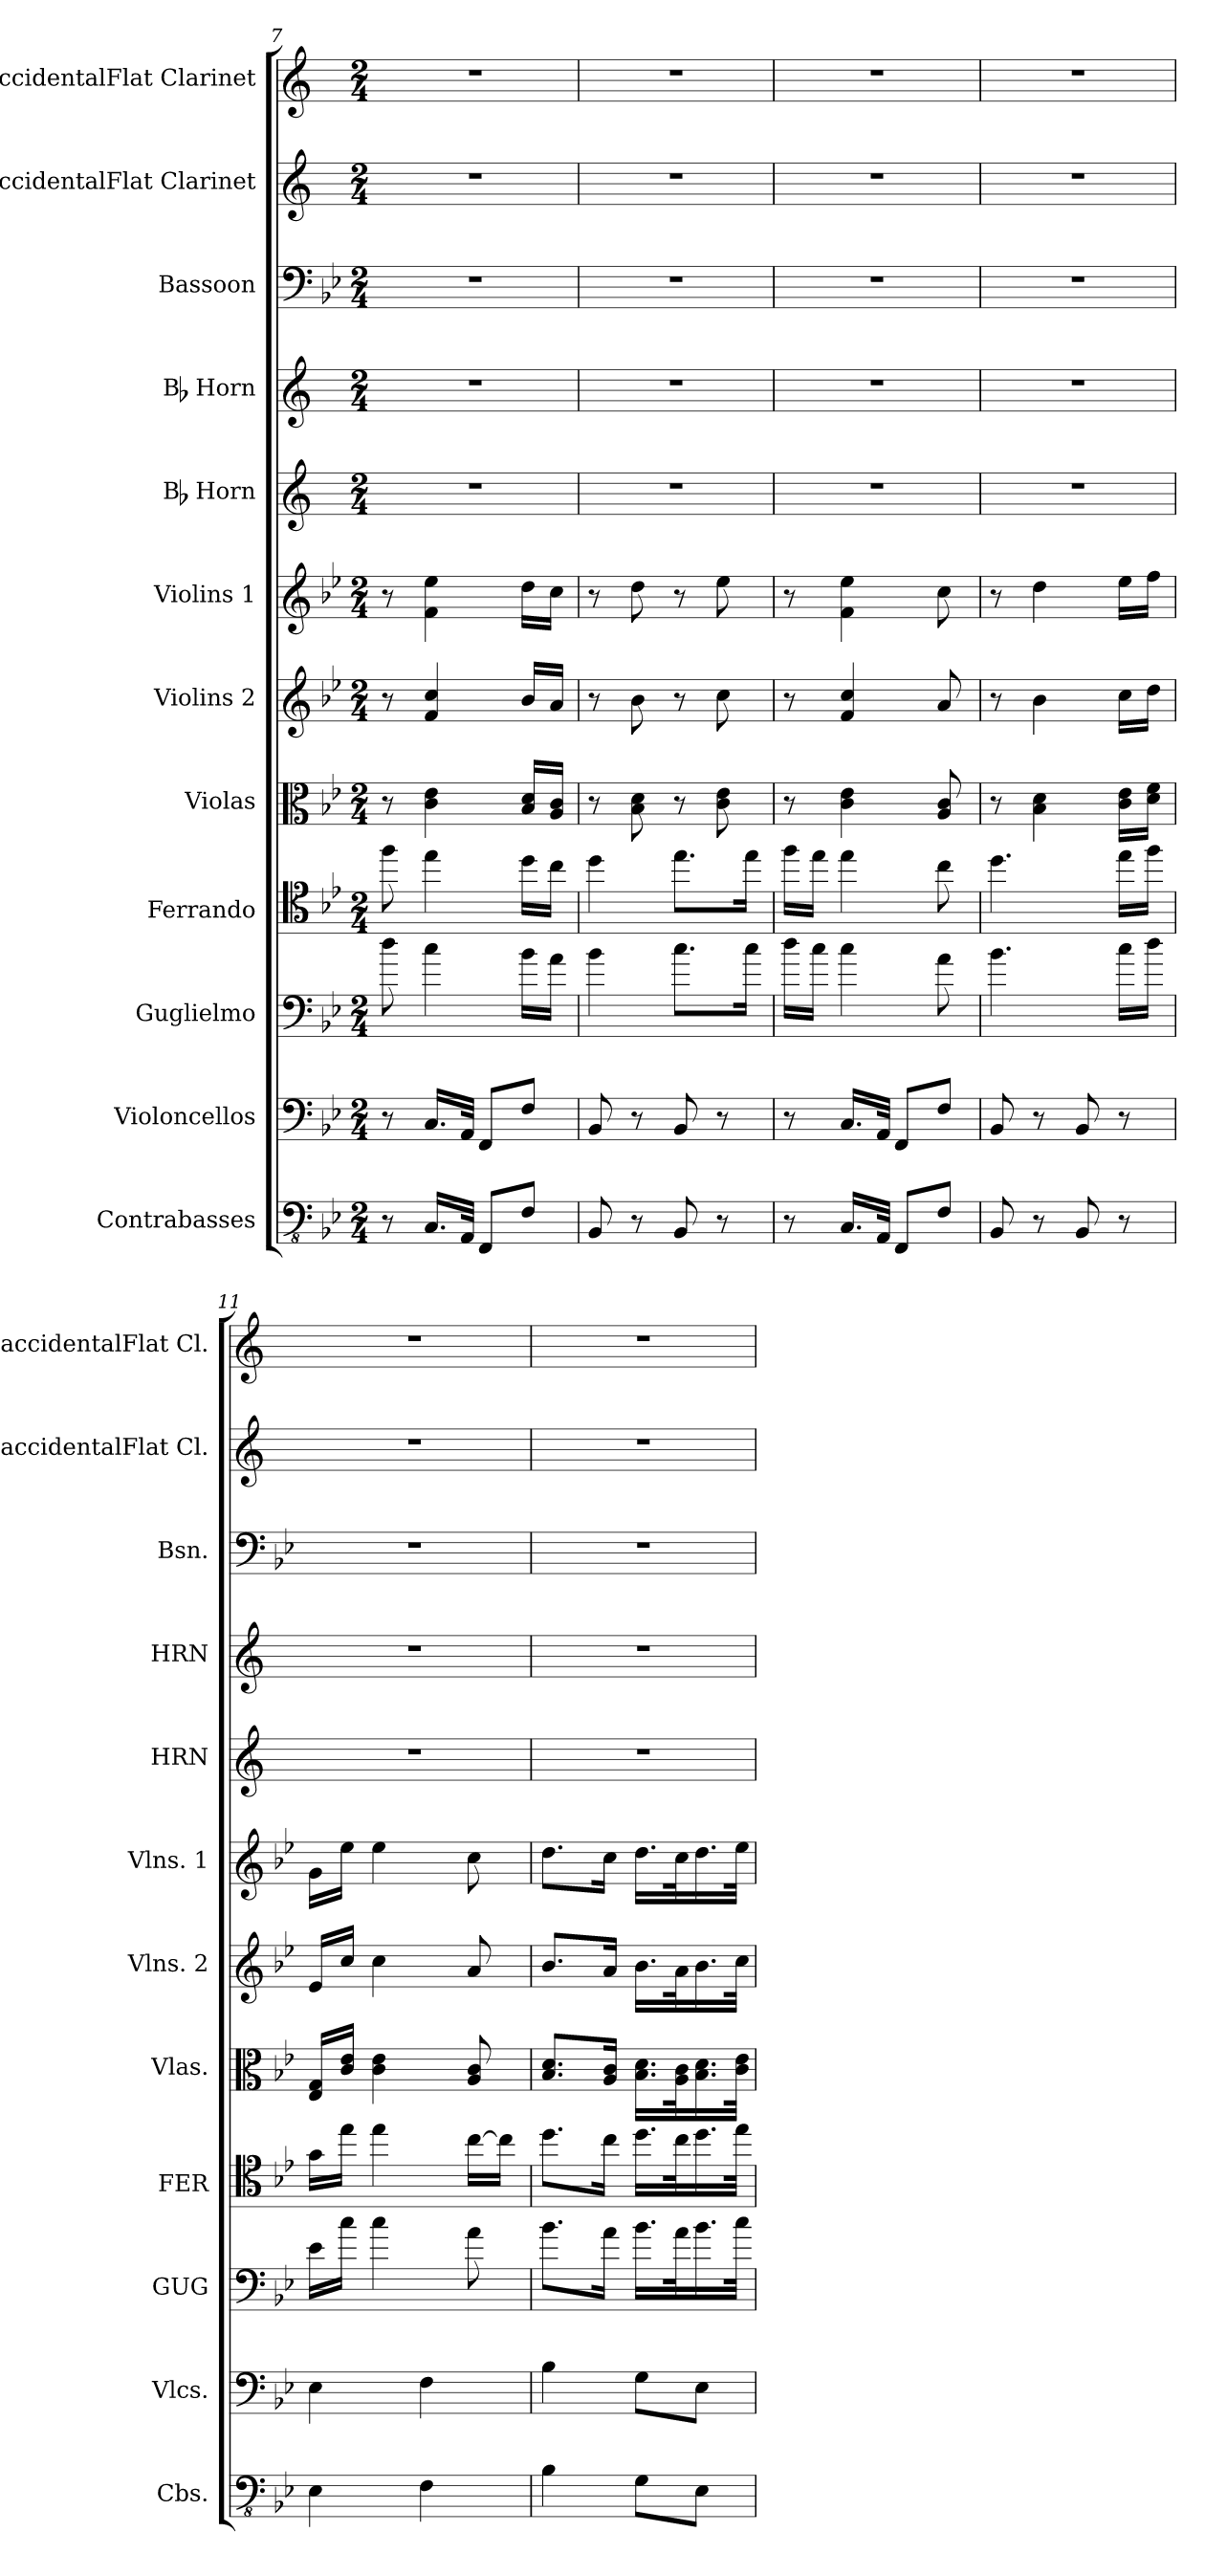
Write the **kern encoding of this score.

**kern	**kern	**kern	**kern	**kern	**kern	**kern	**kern	**kern	**kern	**kern	**kern
*part12	*part11	*part10	*part9	*part8	*part7	*part6	*part5	*part4	*part3	*part2	*part1
*staff12	*staff11	*staff10	*staff9	*staff8	*staff7	*staff6	*staff5	*staff4	*staff3	*staff2	*staff1
*I"Contrabasses	*I"Violoncellos	*I"Guglielmo	*I"Ferrando	*I"Violas	*I"Violins 2	*I"Violins 1	*I"Bb Horn	*I"Bb Horn	*I"Bassoon	*I"BaccidentalFlat Clarinet	*I"BaccidentalFlat Clarinet
*I'Cbs.	*I'Vlcs.	*I'GUG	*I'FER	*I'Vlas.	*I'Vlns. 2	*I'Vlns. 1	*I'HRN	*I'HRN	*I'Bsn.	*I'BaccidentalFlat Cl.	*I'BaccidentalFlat Cl.
*clefFv4	*clefF4	*clefF4	*clefC4	*clefC3	*clefG2	*clefG2	*clefG2	*clefG2	*clefF4	*clefG2	*clefG2
*	*	*ITrd7c12	*ITrd7c12	*	*	*	*ITrd4c7	*ITrd4c7	*	*ITrd1c2	*ITrd1c2
*k[b-e-]	*k[b-e-]	*k[b-e-]	*k[b-e-]	*k[b-e-]	*k[b-e-]	*k[b-e-]	*k[b-]	*k[b-]	*k[b-e-]	*k[b-e-]	*k[b-e-]
*M2/4	*M2/4	*M2/4	*M2/4	*M2/4	*M2/4	*M2/4	*M2/4	*M2/4	*M2/4	*M2/4	*M2/4
=7	=7	=7	=7	=7	=7	=7	=7	=7	=7	=7	=7
8r	8r	8d\	8f\	8r	8r	8r	2r	2r	2r	2r	2r
16.CC/LL	16.C/LL	4c\	4e-\	4c\ 4e-\	4f/ 4cc/	4f\ 4ee-\	.	.	.	.	.
32AAA/JJk	32AA/JJk	.	.	.	.	.	.	.	.	.	.
8FFF/L	8FF/L	.	.	.	.	.	.	.	.	.	.
8FF\J	8F/J	16B-\LL	16d\LL	16B-/ 16d/LL	16b-/LL	16dd\LL	.	.	.	.	.
.	.	16A\JJ	16c\JJ	16A/ 16c/JJ	16a/JJ	16cc\JJ	.	.	.	.	.
!!LO:PB:g=z
=8	=8	=8	=8	=8	=8	=8	=8	=8	=8	=8	=8
8BBB-/	8BB-/	4B-\	4d\	8r	8r	8r	2r	2r	2r	2r	2r
8r	8r	.	.	8B-\ 8d\	8b-\	8dd\	.	.	.	.	.
8BBB-/	8BB-/	8.c\L	8.e-\L	8r	8r	8r	.	.	.	.	.
8r	8r	.	.	8c\ 8e-\	8cc\	8ee-\	.	.	.	.	.
.	.	16c\Jk	16e-\Jk	.	.	.	.	.	.	.	.
=9	=9	=9	=9	=9	=9	=9	=9	=9	=9	=9	=9
8r	8r	16d\LL	16f\LL	8r	8r	8r	2r	2r	2r	2r	2r
.	.	16c\JJ	16e-\JJ	.	.	.	.	.	.	.	.
16.CC/LL	16.C/LL	4c\	4e-\	4c\ 4e-\	4f/ 4cc/	4f\ 4ee-\	.	.	.	.	.
32AAA/JJk	32AA/JJk	.	.	.	.	.	.	.	.	.	.
8FFF/L	8FF/L	.	.	.	.	.	.	.	.	.	.
8FF\J	8F/J	8A\	8c\	8A/ 8c/	8a/	8cc\	.	.	.	.	.
=10	=10	=10	=10	=10	=10	=10	=10	=10	=10	=10	=10
8BBB-/	8BB-/	4.B-\	4.d\	8r	8r	8r	2r	2r	2r	2r	2r
8r	8r	.	.	4B-\ 4d\	4b-\	4dd\	.	.	.	.	.
8BBB-/	8BB-/	.	.	.	.	.	.	.	.	.	.
8r	8r	16c\LL	16e-\LL	16c\ 16e-\LL	16cc\LL	16ee-\LL	.	.	.	.	.
.	.	16d\JJ	16f\JJ	16d\ 16f\JJ	16dd\JJ	16ff\JJ	.	.	.	.	.
=11	=11	=11	=11	=11	=11	=11	=11	=11	=11	=11	=11
4EE-\	4E-\	16E-\LL	16G\LL	16E-/ 16G/LL	16e-/LL	16g\LL	2r	2r	2r	2r	2r
.	.	16c\JJ	16e-\JJ	16c/ 16e-/JJ	16cc/JJ	16ee-\JJ	.	.	.	.	.
.	.	4c\	4e-\	4c\ 4e-\	4cc\	4ee-\	.	.	.	.	.
4FF\	4F\	.	.	.	.	.	.	.	.	.	.
.	.	8A\	[16c\LL	8A/ 8c/	8a/	8cc\	.	.	.	.	.
.	.	.	16c\JJ]	.	.	.	.	.	.	.	.
=12	=12	=12	=12	=12	=12	=12	=12	=12	=12	=12	=12
4BB-\	4B-\	8.B-\L	8.d\L	8.B-/ 8.d/L	8.b-/L	8.dd\L	2r	2r	2r	2r	2r
.	.	16A\Jk	16c\Jk	16A/ 16c/Jk	16a/Jk	16cc\Jk	.	.	.	.	.
8GG\L	8G\L	16.B-\LL	16.d\LL	16.B-\ 16.d\LL	16.b-\LL	16.dd\LL	.	.	.	.	.
.	.	32A\K	32c\K	32A\ 32c\K	32a\K	32cc\K	.	.	.	.	.
8EE-\J	8E-\J	16.B-\	16.d\	16.B-\ 16.d\	16.b-\	16.dd\	.	.	.	.	.
.	.	32c\JJk	32e-\JJk	32c\ 32e-\JJk	32cc\JJk	32ee-\JJk	.	.	.	.	.
=	=	=	=	=	=	=	=	=	=	=	=
*-	*-	*-	*-	*-	*-	*-	*-	*-	*-	*-	*-
